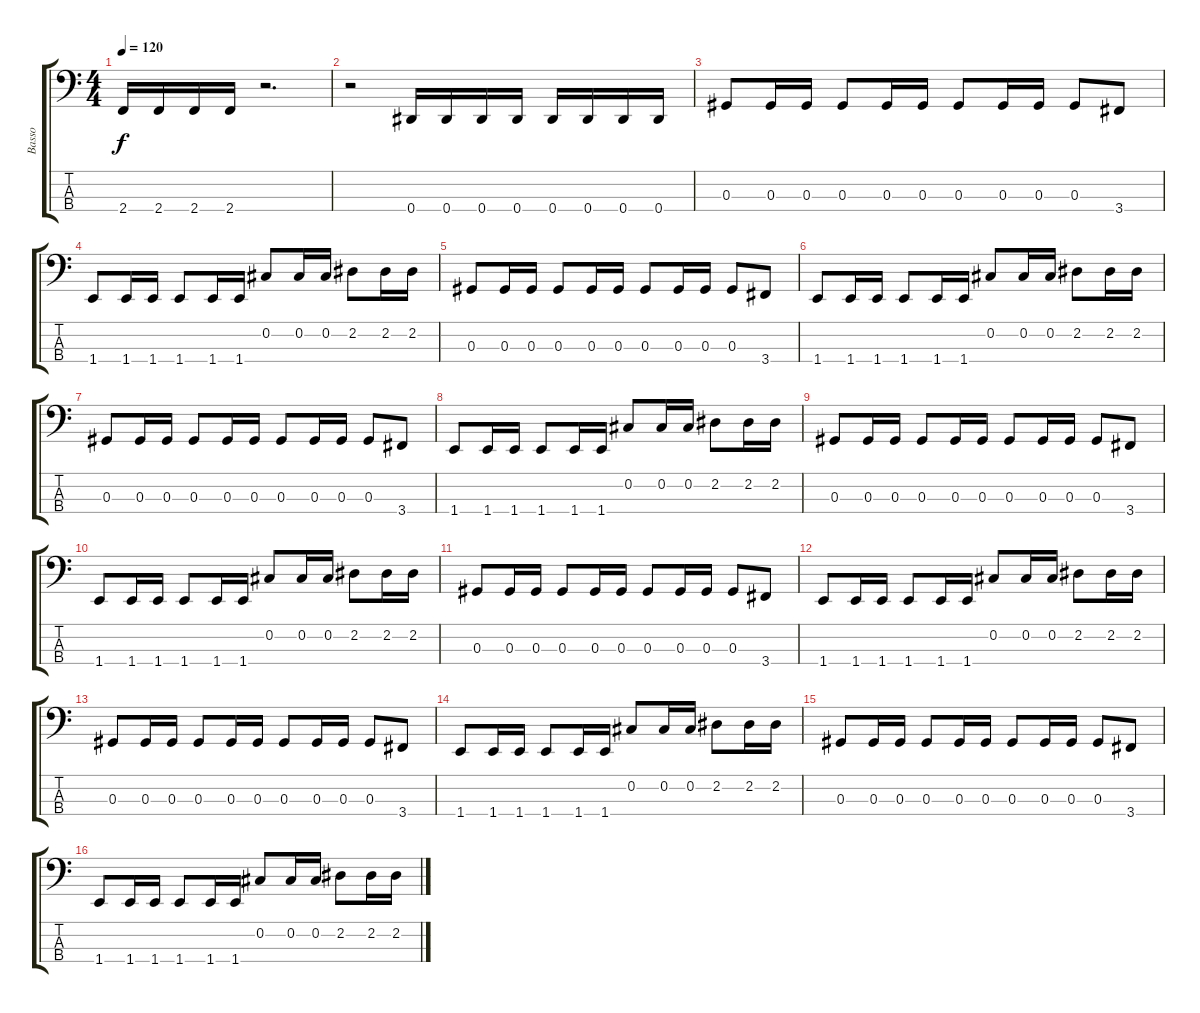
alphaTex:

\track ("Basso" "Basso") {instrument electricbassfinger}
\staff {score tabs}
\tuning (Gb2 Db2 Ab1 Eb1) {hide}
\ts (4 4)
\tempo 120
\clef f4
\ks c
2.4.16{dy f} 2.4.16 2.4.16 2.4.16 r.2{d} |
r.2 0.4.16 0.4.16 0.4.16 0.4.16 0.4.16 0.4.16 0.4.16 0.4.16 |
0.3.8 0.3.16 0.3.16 0.3.8 0.3.16 0.3.16 0.3.8 0.3.16 0.3.16 0.3.8 3.4.8 |
1.4.8 1.4.16 1.4.16 1.4.8 1.4.16 1.4.16 0.2.8 0.2.16 0.2.16 2.2.8 2.2.16 2.2.16 |
0.3.8 0.3.16 0.3.16 0.3.8 0.3.16 0.3.16 0.3.8 0.3.16 0.3.16 0.3.8 3.4.8 |
1.4.8 1.4.16 1.4.16 1.4.8 1.4.16 1.4.16 0.2.8 0.2.16 0.2.16 2.2.8 2.2.16 2.2.16 |
0.3.8 0.3.16 0.3.16 0.3.8 0.3.16 0.3.16 0.3.8 0.3.16 0.3.16 0.3.8 3.4.8 |
1.4.8 1.4.16 1.4.16 1.4.8 1.4.16 1.4.16 0.2.8 0.2.16 0.2.16 2.2.8 2.2.16 2.2.16 |
0.3.8 0.3.16 0.3.16 0.3.8 0.3.16 0.3.16 0.3.8 0.3.16 0.3.16 0.3.8 3.4.8 |
1.4.8 1.4.16 1.4.16 1.4.8 1.4.16 1.4.16 0.2.8 0.2.16 0.2.16 2.2.8 2.2.16 2.2.16 |
0.3.8 0.3.16 0.3.16 0.3.8 0.3.16 0.3.16 0.3.8 0.3.16 0.3.16 0.3.8 3.4.8 |
1.4.8 1.4.16 1.4.16 1.4.8 1.4.16 1.4.16 0.2.8 0.2.16 0.2.16 2.2.8 2.2.16 2.2.16 |
0.3.8 0.3.16 0.3.16 0.3.8 0.3.16 0.3.16 0.3.8 0.3.16 0.3.16 0.3.8 3.4.8 |
1.4.8 1.4.16 1.4.16 1.4.8 1.4.16 1.4.16 0.2.8 0.2.16 0.2.16 2.2.8 2.2.16 2.2.16 |
0.3.8 0.3.16 0.3.16 0.3.8 0.3.16 0.3.16 0.3.8 0.3.16 0.3.16 0.3.8 3.4.8 |
1.4.8 1.4.16 1.4.16 1.4.8 1.4.16 1.4.16 0.2.8 0.2.16 0.2.16 2.2.8 2.2.16 2.2.16
